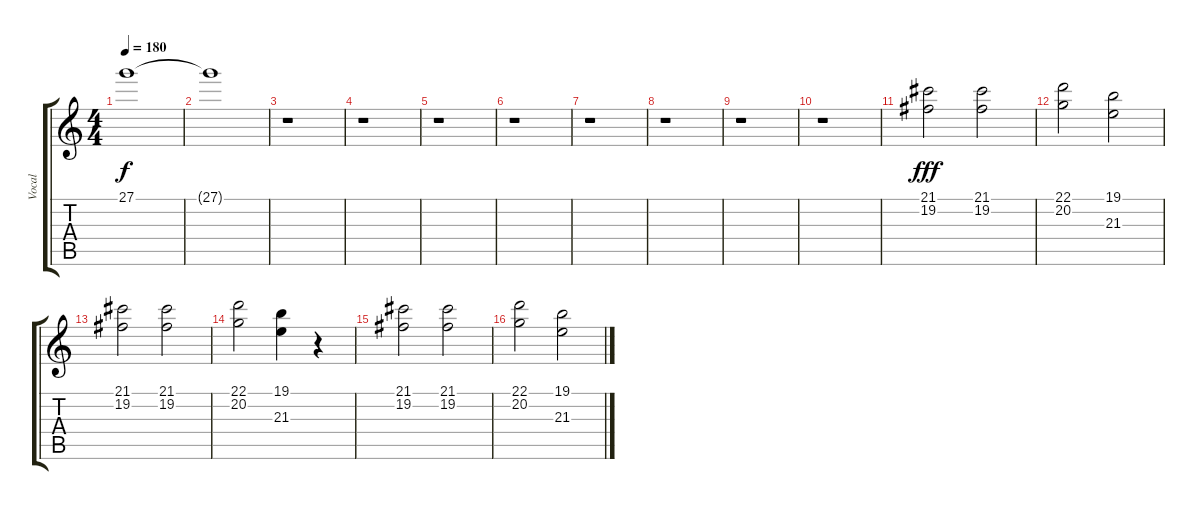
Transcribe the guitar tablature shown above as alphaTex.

\track ("Vocal" "Vocal") {instrument altosax}
\staff {score tabs}
\tuning (E4 B3 G3 D3 A2 E2) {hide}
\ts (4 4)
\tempo 180
\clef g2
\ks c
27.1{t}.1{dy f} |
27.1{t}.1 |
r.1 |
r.1 |
r.1 |
r.1 |
r.1 |
r.1 |
r.1 |
r.1 |
(21.1 19.2).2{dy fff} (21.1 19.2).2 |
(22.1 20.2).2 (19.1 21.3).2 |
(21.1 19.2).2 (21.1 19.2).2 |
(22.1 20.2).2 (19.1 21.3).4 r.4 |
(21.1 19.2).2 (21.1 19.2).2 |
(22.1 20.2).2 (19.1 21.3).2
